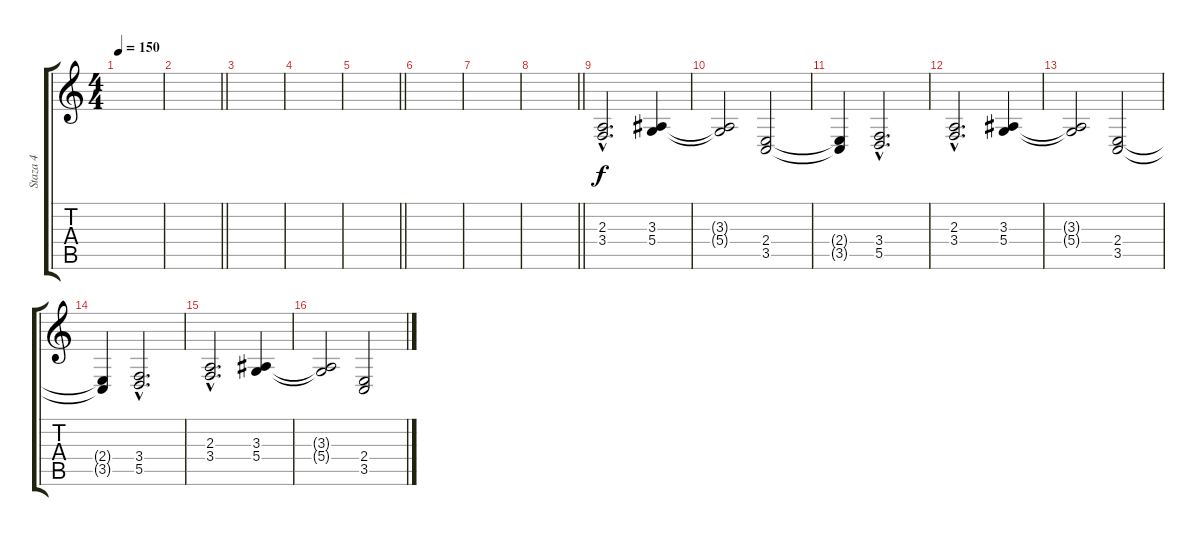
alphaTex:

\track ("Staza 4" "Staza 4") {instrument drawbarorgan}
\staff {score tabs}
\tuning (E4 B3 G3 D3 A2 E2) {hide}
\ts (4 4)
\tempo 150
\clef g2
\ks c
|
\barLineRight lightlight
|
|
|
\barLineRight lightlight
|
|
|
\barLineRight lightlight
|
\section ("" "")
(2.3{hac} 3.4{hac}).2{d} (3.3 5.4).4 |
(3.3{t} 5.4{t}).2 (2.4 3.5).2 |
(2.4{t} 3.5{t}).4 (3.4{hac} 5.5{hac}).2{d} |
(2.3{hac} 3.4{hac}).2{d} (3.3 5.4).4 |
(3.3{t} 5.4{t}).2 (2.4 3.5).2 |
(2.4{t} 3.5{t}).4 (3.4{hac} 5.5{hac}).2{d} |
(2.3{hac} 3.4{hac}).2{d} (3.3 5.4).4 |
(3.3{t} 5.4{t}).2 (2.4 3.5).2
